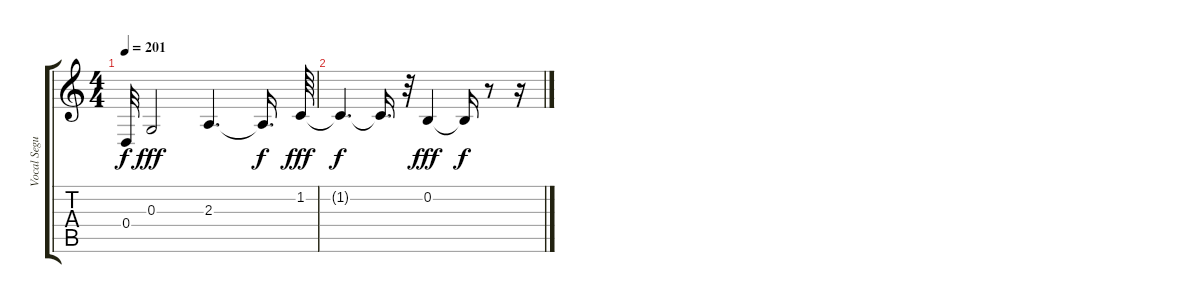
\track ("Vocal Segundo" "Vocal Segu") {instrument choiraahs}
\staff {score tabs}
\tuning (E4 B3 G3 D3 A2 E2) {hide}
\ts (4 4)
\tempo 201
\clef g2
\ks c
0.4{t}.32{dy f} 0.3.2{dy fff volume 2} 2.3.4{d volume 1} 2.3{t}.16{d dy f} 1.2.64{dy fff volume 1} |
1.2{t}.4{d dy f} 1.2{t}.16{d} r.32 0.2.4{dy fff volume 0} 0.2{t}.16{dy f} r.8 r.16
